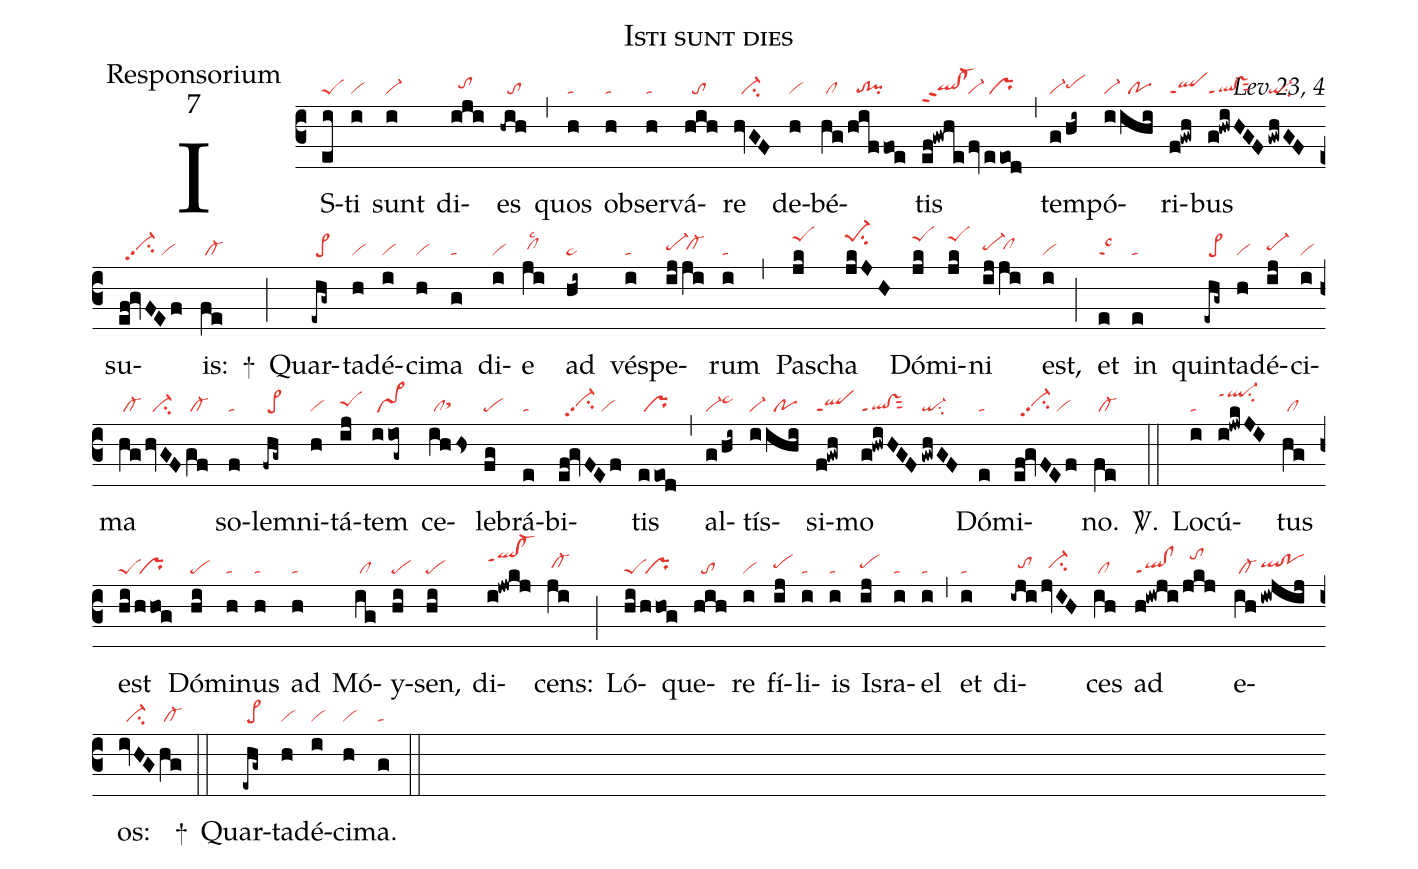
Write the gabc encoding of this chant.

name:Isti sunt dies;
office-part:Responsorium;
mode:7;
commentary:Lev 23, 4;
nabc-lines:1;
%%
(c3)
IS(ei|peS)ti(i|vi) sunt(i|vi-) di(iji|//tohh)es(-hih|//to) (,)
quos(h|ta) ob(h|ta)ser(h|ta)vá(hih|//to)re(hvGF|//ci-) de(h|vi)bé(hg|/cl|/hiffoe|//to!pi)tis(ef!gwhe|qlhg!cl-hgppt2|/fv|vi-|/eeod|/pr) (,)
tem(g/hi~|vi-pehh)pó(i|vi-|ihi|//po)ri(f!gwh|qlppt1)bus(g!hwiHGF|ql!vsppt1sut2|/gwhGF|qi-su2) su(ef!gvFEf|//vi-hhpp2su2/vi)is:(fe|/cl-) +(;)
Quar(-ehg~|/pe>)ta(h|vi)dé(i|vi)ci(h|vi)ma(g|ta) di(i|vi)e(ji|/clhhlsc2) ad(hi~|pe~) vés(i|ta)pe(ij|pe-hh|ji|/cl-hh)rum(i|ta) (,)
Pas(jk|peShk)cha(jkJH|pe-1hksu2) Dó(jk|peShk)mi(jk|peShk)ni(ij|pe-hh|ji|/clhh) est,(i|vi) (;)
et(e|talsc3) in(e|ta) quin(-ehg~|/pe>)ta(h|vi)dé(ij|pe-hh)ci(i|vi)ma(hg|/cl-|/hvGF|//ci-|gf|/cl-) so(f|ta)lem(-fhg~|/pe>)ni(h|vi)tá(ij|peShh)tem(iiog~|/pr~) ce(ihhs|/clsthh)le(fg|pe)brá(e|ta)bi(ef!gvFEf|//vi-hhpp2su2/vi)tis(eeod|/pr) (,)
al(g/hi~|vi-pe~hi)tís(i|vi-|ihi|//po)si(f!gwh|qlppt1)mo(g!hwiHGF|ql!vsppt1sut2|/gwhGF|qi-su2) Dó(e|ta)mi(ef!gvFEf|//vi-hhpp2su2/vi)no.(fe|/cl-) <sp>V/</sp>.(::)
Lo(i|ta)cú(i!jwkJI|ql-hkppt1su2)tus(hg|/cl) est(hi|peS|/hhog|/pr) Dó(hi|pe)mi(h|ta)nus(h|ta) ad(h|ta) Mó(ig|/cl)y(hi|pe)sen,(hi|pe) di(i!jwkj|qlhj!cl-hjppt1)cens:(ji|/cl-hh) (;)
Ló(hi|peS|/hhog|/pr)que(hih|//to)re(i|vi) fí(ij|pehh)li(i|ta)is(i|ta) Is(ij|pehh)ra(i|ta)el(i|ta) (,)
et(i|ta) di(-iji|//tohh|jvIH|//ci-hh)ces(ih|/cl) ad(h!iwji|ql!clppt1|/jkj|//tohk) e(ih|/cl-|!iwjij|qlhh!pohh)os:(ivHG|//ci-|hg|/cl-) +(::)
Quar(-ehg~|/pe>)ta(h|vi)dé(i|vi)ci(h|vi)ma.(g|ta) (::)
